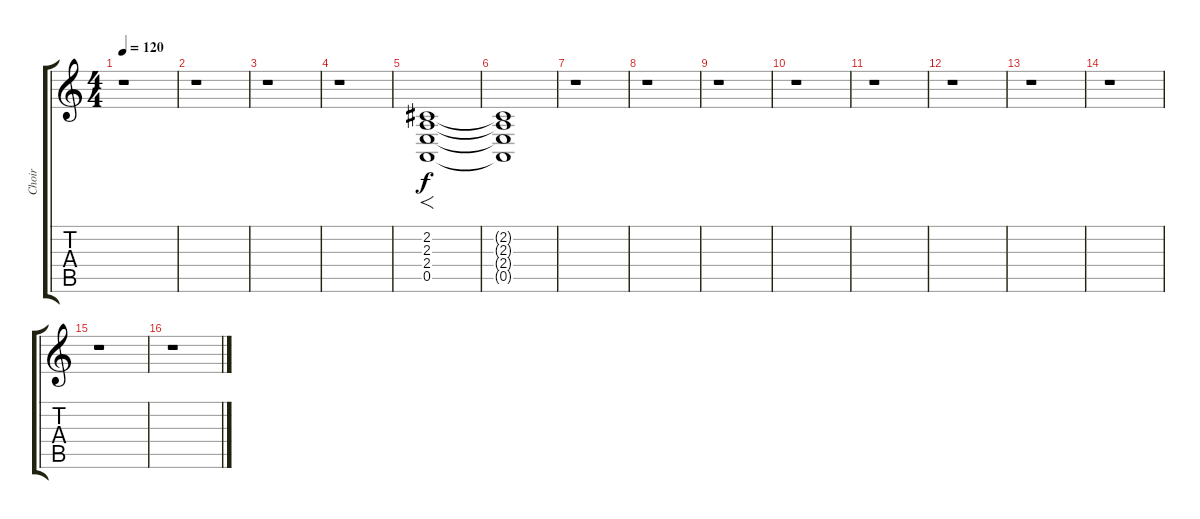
\track ("Choir" "Choir") {instrument choiraahs}
\staff {score tabs}
\tuning (E4 B3 G3 D3 A2 E2) {hide}
\ts (4 4)
\tempo 120
\clef g2
\ks c
r.1{dy f} |
r.1 |
r.1 |
r.1 |
(2.2 2.3 2.4 0.5).1{f} |
(2.2{t} 2.3{t} 2.4{t} 0.5{t}).1{volume 0} |
r.1 |
r.1 |
r.1 |
r.1 |
r.1 |
r.1 |
r.1 |
r.1 |
r.1 |
r.1
